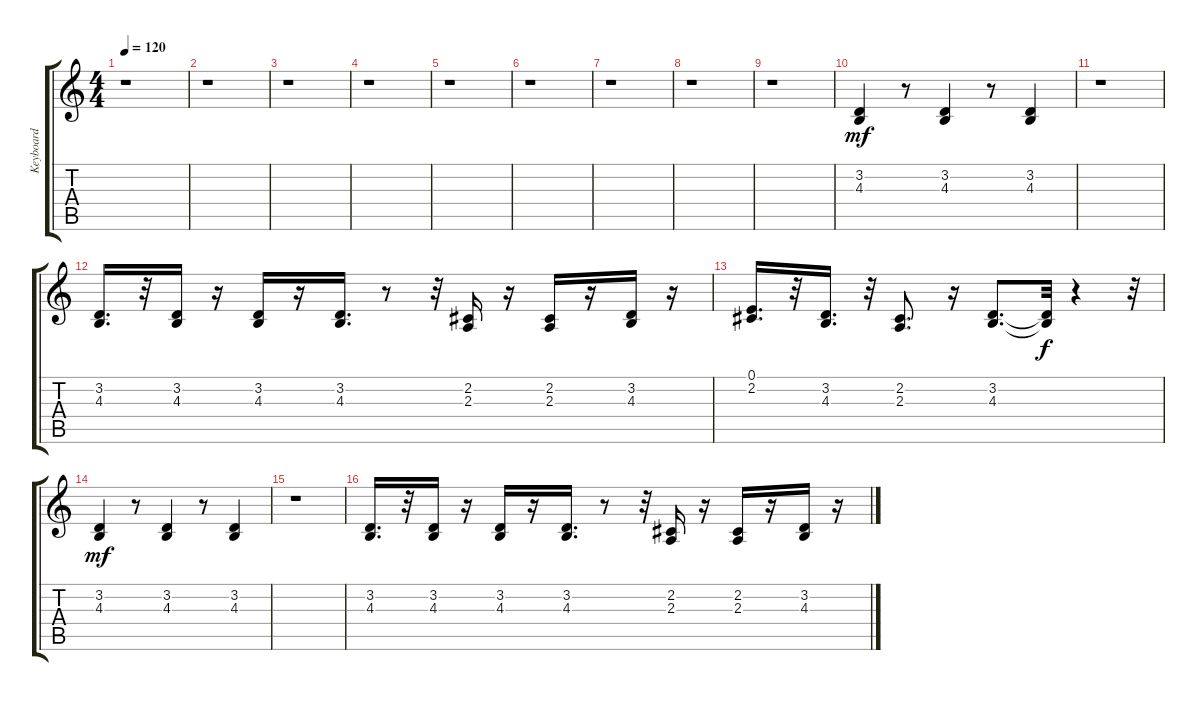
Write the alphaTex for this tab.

\track ("Keyboard" "Keyboard") {instrument choiraahs}
\staff {score tabs}
\tuning (E4 B3 G3 D3 A2 E2) {hide}
\ts (4 4)
\tempo 120
\clef g2
\ks c
r.1{dy mf} |
r.1 |
r.1 |
r.1 |
r.1 |
r.1 |
r.1 |
r.1 |
r.1 |
(3.2 4.3).4 r.8 (3.2 4.3).4 r.8 (3.2 4.3).4 |
r.1 |
(3.2 4.3).16{d} r.32 (3.2 4.3).16 r.16 (3.2 4.3).16 r.16 (3.2 4.3).16{d} r.8 r.32 (2.2 2.3).16 r.16 (2.2 2.3).16 r.16 (3.2 4.3).16 r.16 |
(0.1 2.2).16{d} r.32 (3.2 4.3).16{d} r.32 (2.2 2.3).8{d} r.16 (3.2 4.3).8{d} (3.2{t} 4.3{t}).32{dy f} r.4 r.32 |
(3.2 4.3).4{dy mf} r.8 (3.2 4.3).4 r.8 (3.2 4.3).4 |
r.1 |
(3.2 4.3).16{d} r.32 (3.2 4.3).16 r.16 (3.2 4.3).16 r.16 (3.2 4.3).16{d} r.8 r.32 (2.2 2.3).16 r.16 (2.2 2.3).16 r.16 (3.2 4.3).16 r.16
